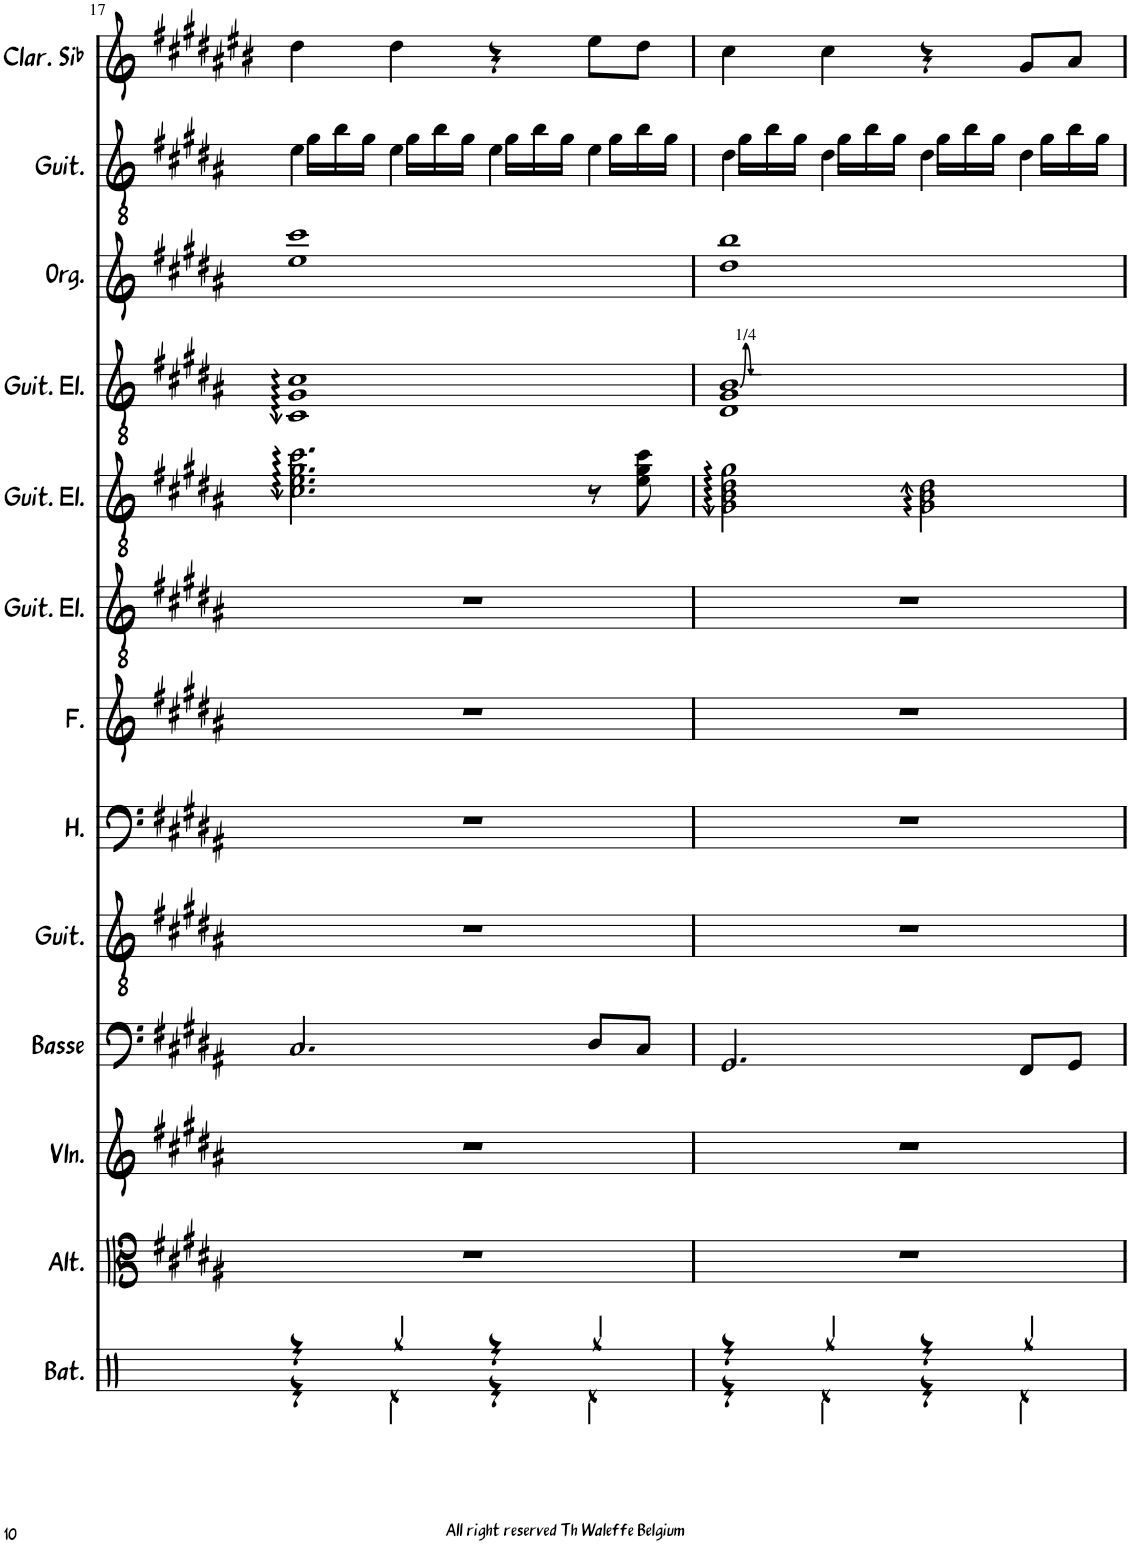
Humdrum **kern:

**kern	**kern	**kern	**kern	**kern	**kern	**kern	**kern	**kern	**kern	**kern	**kern	**kern
*part13	*part12	*part11	*part10	*part9	*part8	*part7	*part6	*part5	*part4	*part3	*part2	*part1
*staff13	*staff12	*staff11	*staff10	*staff9	*staff8	*staff7	*staff6	*staff5	*staff4	*staff3	*staff2	*staff1
*I"Batterie	*I"Alto	*I"Violon	*I"Basse acoustique	*I"Guitare acoustique	*I"Hommes	*I"Femmes	*I"Guitare électrique	*I"Guitare électrique	*I"Guitare électrique	*I"Orgue	*I"Guitare classique	*I"Clarinette en Sib
*I'Bat.	*I'Alt.	*I'Vln.	*I'Basse	*I'Guit.	*I'H.	*I'F.	*I'Guit. El.	*I'Guit. El.	*I'Guit. El.	*I'Org.	*I'Guit.	*I'Clar. Sib
!!LO:PB:g=z
*clefX	*clefC3	*clefG2	*clefF4	*clefGv2	*clefF4	*clefG2	*clefGv2	*clefGv2	*clefGv2	*clefG2	*clefGv2	*clefG2
*	*	*	*Trd7c12	*	*	*	*	*	*	*	*	*Trd1c2
*k[]	*k[f#c#g#d#a#]	*k[f#c#g#d#a#]	*k[f#c#g#d#a#]	*k[f#c#g#d#a#]	*k[f#c#g#d#a#]	*k[f#c#g#d#a#]	*k[f#c#g#d#a#]	*k[f#c#g#d#a#]	*k[f#c#g#d#a#]	*k[f#c#g#d#a#]	*k[f#c#g#d#a#]	*k[f#c#g#d#a#e#b#]
*M4/4	*M4/4	*M4/4	*M4/4	*M4/4	*M4/4	*M4/4	*M4/4	*M4/4	*M4/4	*M4/4	*M4/4	*M4/4
=17	=17	=17	=17	=17	=17	=17	=17	=17	=17	=17	=17	=17
*^	*	*	*	*	*	*	*	*	*	*	*^	*
4r	4r	1r	1r	2.C#/	1r	1r	1r	1r	2.c#\ 2.e\ 2.g#\ 2.cc#\	1C# 1G# 1c#	1ee 1ccc#	4e\	16ryy	4dd#\
.	.	.	.	.	.	.	.	.	.	.	.	.	16g#\LL	.
.	.	.	.	.	.	.	.	.	.	.	.	.	16b\	.
.	.	.	.	.	.	.	.	.	.	.	.	.	16g#\JJ	.
4Rgg/	4Rd\	.	.	.	.	.	.	.	.	.	.	4e\	16ryy	4dd#\
.	.	.	.	.	.	.	.	.	.	.	.	.	16g#\LL	.
.	.	.	.	.	.	.	.	.	.	.	.	.	16b\	.
.	.	.	.	.	.	.	.	.	.	.	.	.	16g#\JJ	.
4r	4r	.	.	.	.	.	.	.	.	.	.	4e\	16ryy	4r
.	.	.	.	.	.	.	.	.	.	.	.	.	16g#\LL	.
.	.	.	.	.	.	.	.	.	.	.	.	.	16b\	.
.	.	.	.	.	.	.	.	.	.	.	.	.	16g#\JJ	.
4Rgg/	4Rd\	.	.	8D#/L	.	.	.	.	8r	.	.	4e\	16ryy	8ee#\L
.	.	.	.	.	.	.	.	.	.	.	.	.	16g#\LL	.
.	.	.	.	8C#/J	.	.	.	.	8e\ 8g#\ 8cc#\	.	.	.	16b\	8dd#\J
.	.	.	.	.	.	.	.	.	.	.	.	.	16g#\JJ	.
=18	=18	=18	=18	=18	=18	=18	=18	=18	=18	=18	=18	=18	=18	=18
4r	4r	1r	1r	2.GG#/	1r	1r	1r	1r	2G#\ 2B\ 2d#\ 2g#\	1D# 1G# 1B	1dd# 1bb	4d#\	16ryy	4cc#\
.	.	.	.	.	.	.	.	.	.	.	.	.	16g#\LL	.
.	.	.	.	.	.	.	.	.	.	.	.	.	16b\	.
.	.	.	.	.	.	.	.	.	.	.	.	.	16g#\JJ	.
4Rgg/	4Rd\	.	.	.	.	.	.	.	.	.	.	4d#\	16ryy	4cc#\
.	.	.	.	.	.	.	.	.	.	.	.	.	16g#\LL	.
.	.	.	.	.	.	.	.	.	.	.	.	.	16b\	.
.	.	.	.	.	.	.	.	.	.	.	.	.	16g#\JJ	.
4r	4r	.	.	.	.	.	.	.	2G#\ 2B\ 2d#\	.	.	4d#\	16ryy	4r
.	.	.	.	.	.	.	.	.	.	.	.	.	16g#\LL	.
.	.	.	.	.	.	.	.	.	.	.	.	.	16b\	.
.	.	.	.	.	.	.	.	.	.	.	.	.	16g#\JJ	.
4Rgg/	4Rd\	.	.	8FF#/L	.	.	.	.	.	.	.	4d#\	16ryy	8g#/L
.	.	.	.	.	.	.	.	.	.	.	.	.	16g#\LL	.
.	.	.	.	8GG#/J	.	.	.	.	.	.	.	.	16b\	8a#/J
.	.	.	.	.	.	.	.	.	.	.	.	.	16g#\JJ	.
*v	*v	*	*	*	*	*	*	*	*	*	*	*v	*v	*
=	=	=	=	=	=	=	=	=	=	=	=	=
*-	*-	*-	*-	*-	*-	*-	*-	*-	*-	*-	*-	*-
